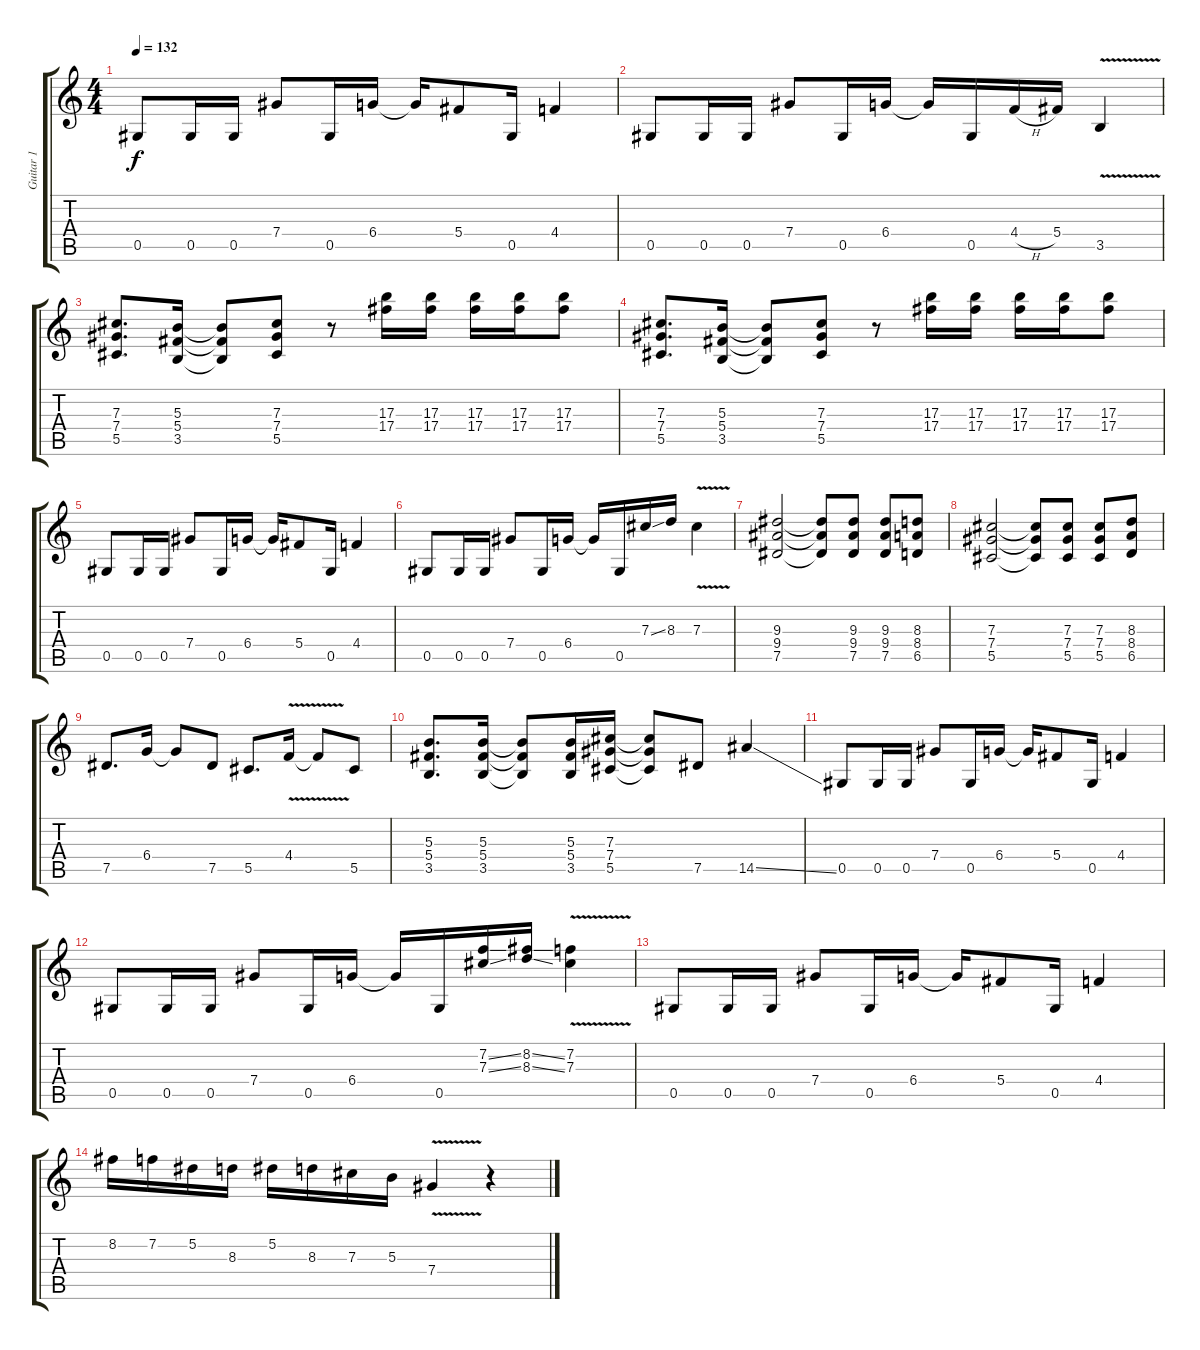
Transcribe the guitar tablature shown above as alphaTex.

\track ("Guitar 1" "Guitar 1") {instrument overdrivenguitar}
\staff {score tabs}
\tuning (Eb4 Bb3 Gb3 Db3 Ab2 Eb2) {hide}
\ts (4 4)
\tempo 132
\clef g2
\ks c
0.5.8{dy f} 0.5.16 0.5.16 7.4.8 0.5.16 6.4.16 6.4{t}.16 5.4.8 0.5.16 4.4.4 |
0.5.8 0.5.16 0.5.16 7.4.8 0.5.16 6.4.16 6.4{t}.16 0.5.16 4.4{h}.16 5.4.16 3.5{v}.4 |
(7.3 7.4 5.5).8{d} (5.3 5.4 3.5).16 (5.3{t} 5.4{t} 3.5{t}).8 (7.3 7.4 5.5).8 r.8 (17.3 17.4).16 (17.3 17.4).16 (17.3 17.4).16 (17.3 17.4).16 (17.3 17.4).8 |
(7.3 7.4 5.5).8{d} (5.3 5.4 3.5).16 (5.3{t} 5.4{t} 3.5{t}).8 (7.3 7.4 5.5).8 r.8 (17.3 17.4).16 (17.3 17.4).16 (17.3 17.4).16 (17.3 17.4).16 (17.3 17.4).8 |
0.5.8 0.5.16 0.5.16 7.4.8 0.5.16 6.4.16 6.4{t}.16 5.4.8 0.5.16 4.4.4 |
0.5.8 0.5.16 0.5.16 7.4.8 0.5.16 6.4.16 6.4{t}.16 0.5.16 7.3{ss}.16 8.3.16 7.3{v}.4 |
(9.3 9.4 7.5).2 (9.3{t} 9.4{t} 7.5{t}).8 (9.3 9.4 7.5).8 (9.3 9.4 7.5).8 (8.3 8.4 6.5).8 |
(7.3 7.4 5.5).2 (7.3{t} 7.4{t} 5.5{t}).8 (7.3 7.4 5.5).8 (7.3 7.4 5.5).8 (8.3 8.4 6.5).8 |
7.5.8{d} 6.4.16 6.4{t}.8 7.5.8 5.5.8{d} 4.4{v}.16 4.4{t}.8 5.5.8 |
(5.3 5.4 3.5).8{d} (5.3 5.4 3.5).16 (5.3{t} 5.4{t} 3.5{t}).8 (5.3 5.4 3.5).16 (7.3 7.4 5.5).16 (7.3{t} 7.4{t} 5.5{t}).8 7.5.8 14.5{ss}.4 |
0.5.8 0.5.16 0.5.16 7.4.8 0.5.16 6.4.16 6.4{t}.16 5.4.8 0.5.16 4.4.4 |
0.5.8 0.5.16 0.5.16 7.4.8 0.5.16 6.4.16 6.4{t}.16 0.5.16 (7.2{ss} 7.3{ss}).16 (8.2{ss} 8.3{ss}).16 (7.2{v} 7.3{v}).4 |
0.5.8 0.5.16 0.5.16 7.4.8 0.5.16 6.4.16 6.4{t}.16 5.4.8 0.5.16 4.4.4 |
8.2.16 7.2.16 5.2.16 8.3.16 5.2.16 8.3.16 7.3.16 5.3.16 7.4{v}.4 r.4
